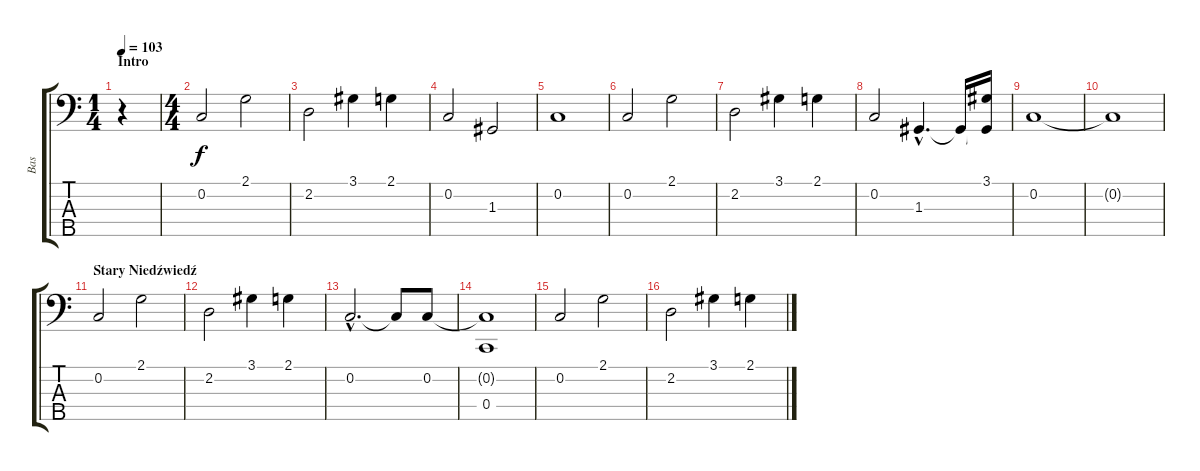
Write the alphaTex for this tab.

\track ("Bas" "Bas") {instrument electricbassfinger}
\staff {score tabs}
\tuning (F2 C2 G1 C1 A0) {hide}
\ts (1 4)
\section ("" "Intro")
\tempo 103
\clef f4
\ks c
r.4{dy f instrument electricbassfinger} |
\ts (4 4)
0.2.2 2.1.2 |
2.2.2 3.1.4 2.1.4 |
0.2.2 1.3.2 |
0.2.1 |
0.2.2 2.1.2 |
2.2.2 3.1.4 2.1.4 |
0.2.2 1.3{hac}.4{d} 1.3{t}.16 (3.1 1.3{t}).16 |
0.2.1 |
0.2{t}.1 |
\section ("" "Stary Niedźwiedź")
0.2.2 2.1.2 |
2.2.2 3.1.4 2.1.4 |
0.2{hac}.2{d} 0.2{t}.8 0.2.8 |
(0.2{t} 0.4).1 |
0.2.2 2.1.2 |
2.2.2 3.1.4 2.1.4
